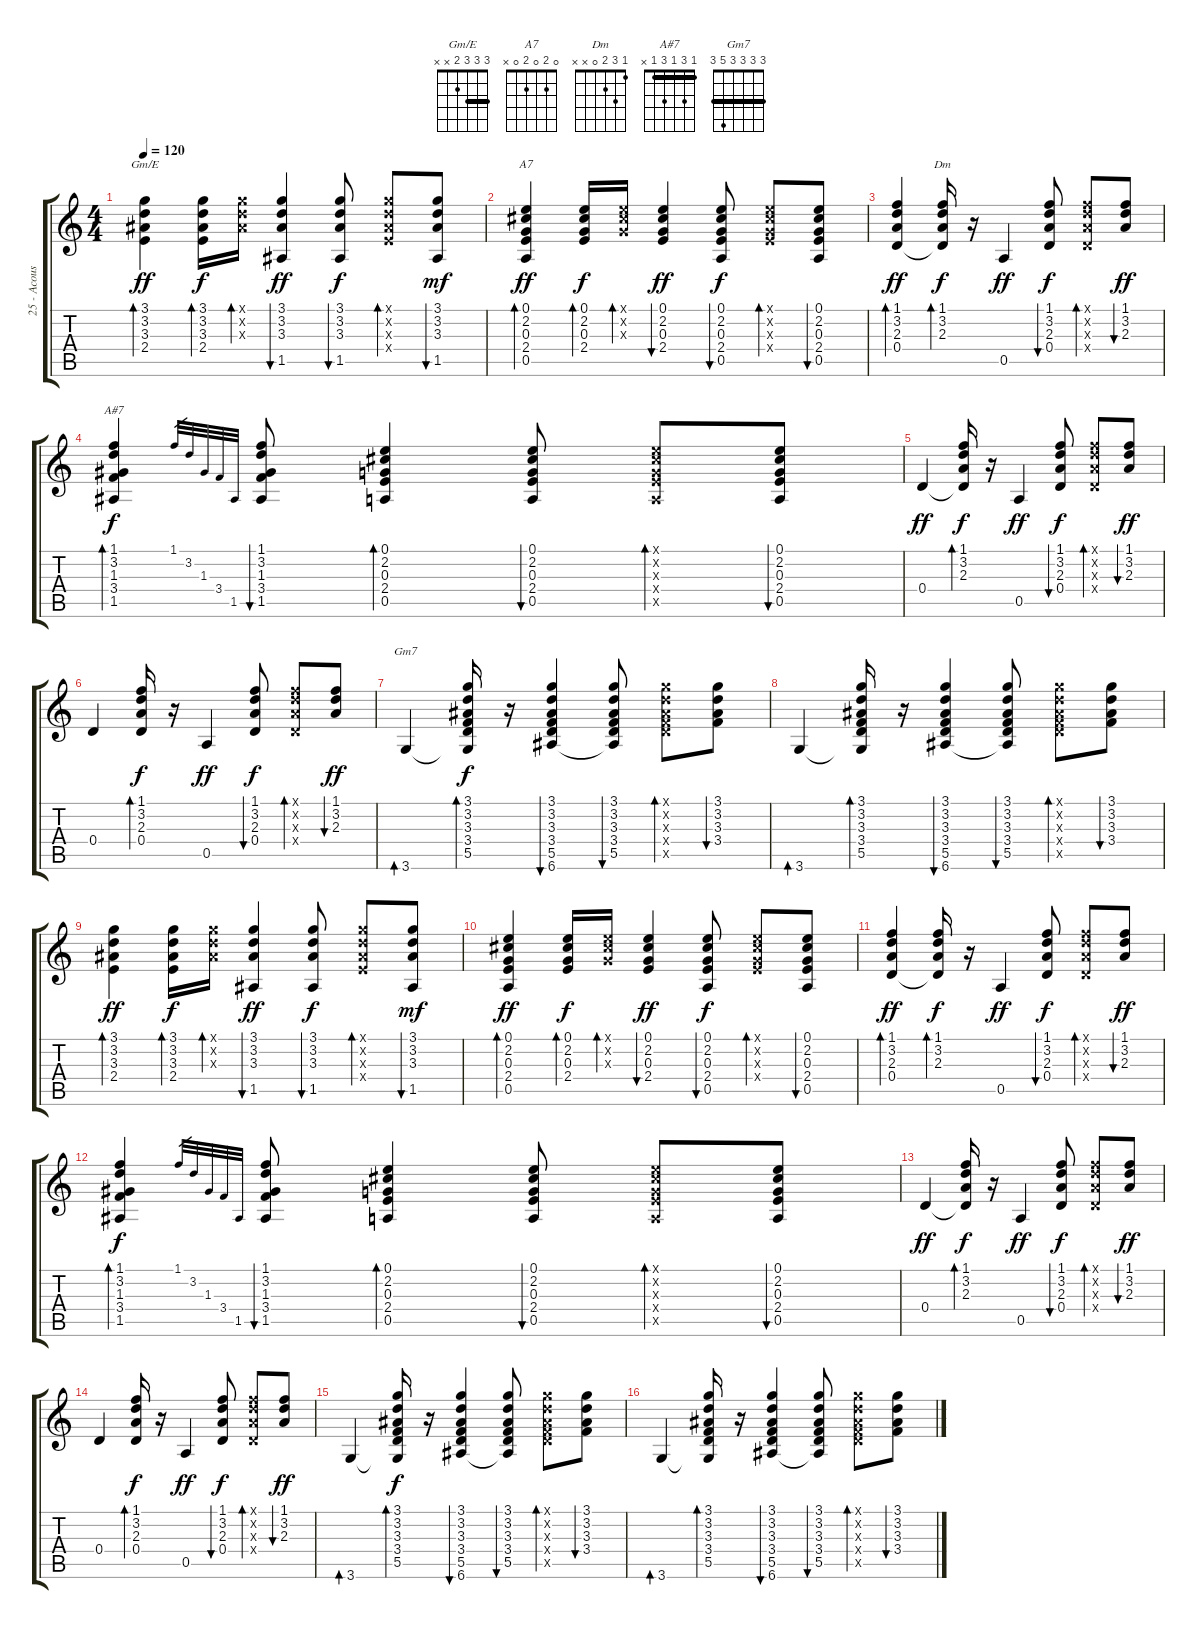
\track ("25 - Acoustic Guitar (steel)" "25 - Acous") {instrument acousticguitarsteel}
\staff {score tabs}
\tuning (E4 B3 G3 D3 A2 E2) {hide}
\chord ("Gm/E" 3 3 3 2 x x) {barre 3}
\chord ("A7" 0 2 0 2 0 x)
\chord ("Dm" 1 3 2 0 x x)
\chord ("A#7" 1 3 1 3 1 x) {barre 1}
\chord ("Gm7" 3 3 3 3 5 3) {barre 3}
\ts (4 4)
\tempo 120
\clef g2
\ks c
(3.1 3.2 3.3 2.4).4{bd 30 ch "Gm/E" dy ff} (3.1 3.2 3.3 2.4).16{bd 30 dy f} (3.1{x} 3.2{x} 3.3{x}).16{bd 30} (3.1 3.2 3.3 1.5).4{bu 30 dy ff} (3.1 3.2 3.3 1.5).8{bu 30 dy f} (3.1{x} 3.2{x} 3.3{x} 2.4{x}).8{bd 30} (3.1 3.2 3.3 1.5).8{bu 30 dy mf} |
(0.1 2.2 0.3 2.4 0.5).4{bd 30 ch "A7" dy ff} (0.1 2.2 0.3 2.4).16{bd 30 dy f} (0.1{x} 2.2{x} 0.3{x}).16{bd 30} (0.1 2.2 0.3 2.4).4{bu 60 dy ff} (0.1 2.2 0.3 2.4 0.5).8{bu 30 dy f} (0.1{x} 2.2{x} 0.3{x} 2.4{x}).8{bd 30} (0.1 2.2 0.3 2.4 0.5).8{bu 30} |
(1.1 3.2 2.3 0.4).4{bd 60 dy ff} (1.1 3.2 2.3 0.4{t}).16{bd 30 ch "Dm" dy f} r.16 0.5.4{dy ff} (1.1 3.2 2.3 0.4).8{bu 120 dy f} (1.1{x} 3.2{x} 2.3{x} 0.4{x}).8{bd 30} (1.1 3.2 2.3).8{bu 60 dy ff} |
(1.1 3.2 1.3 3.4 1.5).4{bd 60 ch "A#7" dy f} 1.1.32{gr} 3.2.32{gr} 1.3.32{gr} 3.4.32{gr} 1.5.32{gr} (1.1 3.2 1.3 3.4 1.5).8{bu 30} (0.1 2.2 0.3 2.4 0.5).4{bd 60} (0.1 2.2 0.3 2.4 0.5).8{bu 60} (0.1{x} 2.2{x} 0.3{x} 2.4{x} 0.5{x}).8{bd 60} (0.1 2.2 0.3 2.4 0.5).8{bu 60} |
0.4.4{dy ff} (1.1 3.2 2.3 0.4{t}).16{bd 30 dy f} r.16 0.5.4{dy ff} (1.1 3.2 2.3 0.4).8{bu 60 dy f} (1.1{x} 3.2{x} 2.3{x} 0.4{x}).8{bd 30} (1.1 3.2 2.3).8{bu 60 dy ff} |
0.4.4 (1.1 3.2 2.3 0.4).16{bd 30 dy f} r.16 0.5.4{dy ff} (1.1 3.2 2.3 0.4).8{bu 60 dy f} (1.1{x} 3.2{x} 2.3{x} 0.4{x}).8{bd 30} (1.1 3.2 2.3).8{bu 60 dy ff} |
3.6.4{bd 60 ch "Gm7"} (3.1 3.2 3.3 3.4 5.5 3.6{t}).16{bd 60 dy f} r.16 (3.1 3.2 3.3 3.4 5.5 6.6).4{bu 60} (3.1 3.2 3.3 3.4 5.5 6.6{t}).8{bu 30} (3.1{x} 3.2{x} 3.3{x} 3.4{x} 5.5{x}).8{bd 30} (3.1 3.2 3.3 3.4).8{bu 30} |
3.6.4{bd 60} (3.1 3.2 3.3 3.4 5.5 3.6{t}).16{bd 60} r.16 (3.1 3.2 3.3 3.4 5.5 6.6).4{bu 60} (3.1 3.2 3.3 3.4 5.5 6.6{t}).8{bu 30} (3.1{x} 3.2{x} 3.3{x} 3.4{x} 5.5{x}).8{bd 30} (3.1 3.2 3.3 3.4).8{bu 30} |
(3.1 3.2 3.3 2.4).4{bd 30 dy ff} (3.1 3.2 3.3 2.4).16{bd 30 dy f} (3.1{x} 3.2{x} 3.3{x}).16{bd 30} (3.1 3.2 3.3 1.5).4{bu 30 dy ff} (3.1 3.2 3.3 1.5).8{bu 30 dy f} (3.1{x} 3.2{x} 3.3{x} 2.4{x}).8{bd 30} (3.1 3.2 3.3 1.5).8{bu 30 dy mf} |
(0.1 2.2 0.3 2.4 0.5).4{bd 30 dy ff} (0.1 2.2 0.3 2.4).16{bd 30 dy f} (0.1{x} 2.2{x} 0.3{x}).16{bd 30} (0.1 2.2 0.3 2.4).4{bu 60 dy ff} (0.1 2.2 0.3 2.4 0.5).8{bu 30 dy f} (0.1{x} 2.2{x} 0.3{x} 2.4{x}).8{bd 30} (0.1 2.2 0.3 2.4 0.5).8{bu 30} |
(1.1 3.2 2.3 0.4).4{bd 60 dy ff} (1.1 3.2 2.3 0.4{t}).16{bd 30 dy f} r.16 0.5.4{dy ff} (1.1 3.2 2.3 0.4).8{bu 120 dy f} (1.1{x} 3.2{x} 2.3{x} 0.4{x}).8{bd 30} (1.1 3.2 2.3).8{bu 60 dy ff} |
(1.1 3.2 1.3 3.4 1.5).4{bd 60 dy f} 1.1.32{gr} 3.2.32{gr} 1.3.32{gr} 3.4.32{gr} 1.5.32{gr} (1.1 3.2 1.3 3.4 1.5).8{bu 30} (0.1 2.2 0.3 2.4 0.5).4{bd 60} (0.1 2.2 0.3 2.4 0.5).8{bu 60} (0.1{x} 2.2{x} 0.3{x} 2.4{x} 0.5{x}).8{bd 60} (0.1 2.2 0.3 2.4 0.5).8{bu 60} |
0.4.4{dy ff} (1.1 3.2 2.3 0.4{t}).16{bd 30 dy f} r.16 0.5.4{dy ff} (1.1 3.2 2.3 0.4).8{bu 60 dy f} (1.1{x} 3.2{x} 2.3{x} 0.4{x}).8{bd 30} (1.1 3.2 2.3).8{bu 60 dy ff} |
0.4.4 (1.1 3.2 2.3 0.4).16{bd 30 dy f} r.16 0.5.4{dy ff} (1.1 3.2 2.3 0.4).8{bu 60 dy f} (1.1{x} 3.2{x} 2.3{x} 0.4{x}).8{bd 30} (1.1 3.2 2.3).8{bu 60 dy ff} |
3.6.4{bd 60} (3.1 3.2 3.3 3.4 5.5 3.6{t}).16{bd 60 dy f} r.16 (3.1 3.2 3.3 3.4 5.5 6.6).4{bu 60} (3.1 3.2 3.3 3.4 5.5 6.6{t}).8{bu 30} (3.1{x} 3.2{x} 3.3{x} 3.4{x} 5.5{x}).8{bd 30} (3.1 3.2 3.3 3.4).8{bu 30} |
3.6.4{bd 60} (3.1 3.2 3.3 3.4 5.5 3.6{t}).16{bd 60} r.16 (3.1 3.2 3.3 3.4 5.5 6.6).4{bu 60} (3.1 3.2 3.3 3.4 5.5 6.6{t}).8{bu 30} (3.1{x} 3.2{x} 3.3{x} 3.4{x} 5.5{x}).8{bd 30} (3.1 3.2 3.3 3.4).8{bu 30}
